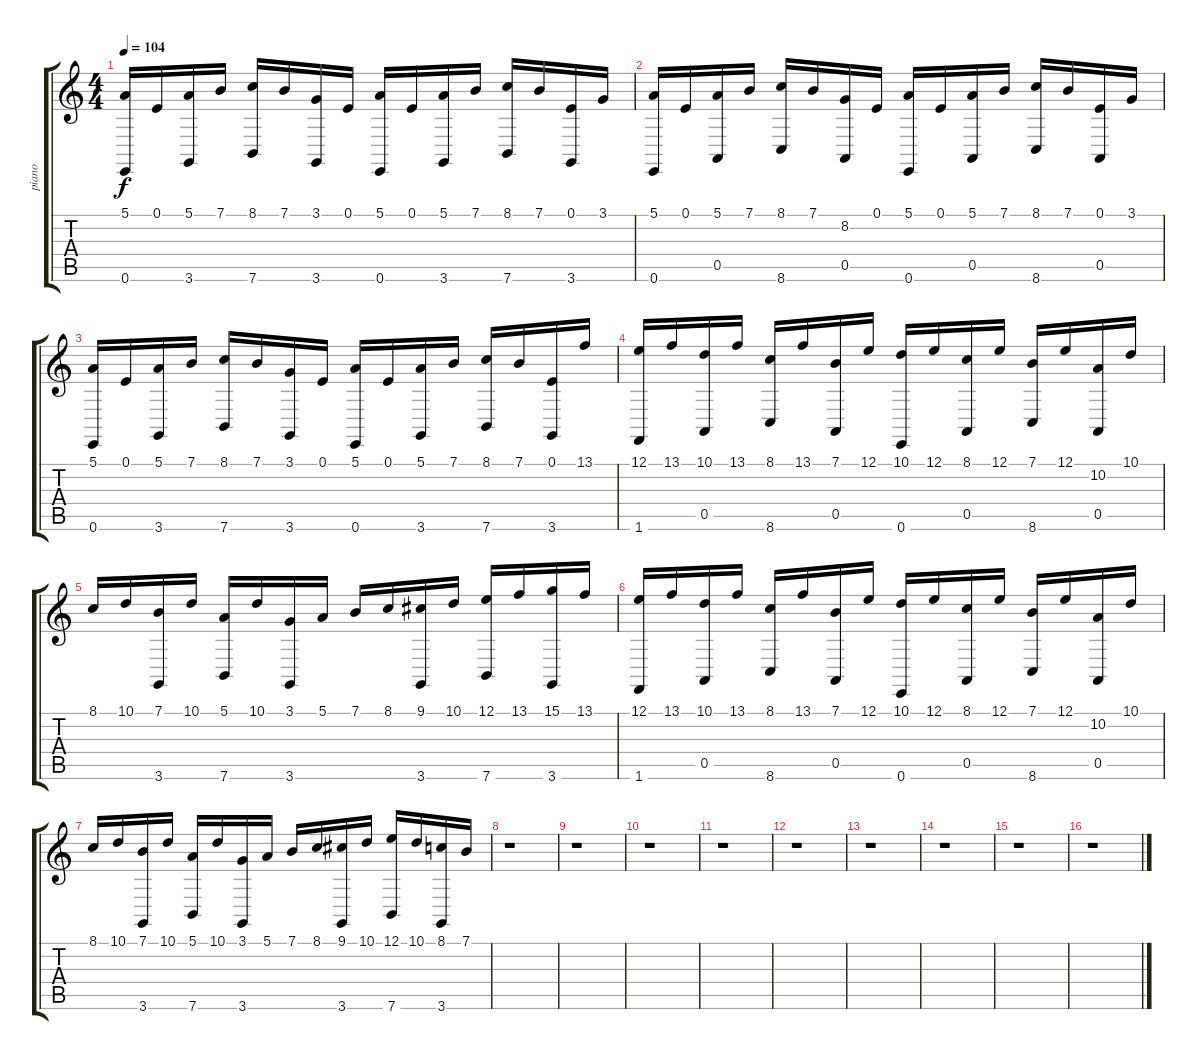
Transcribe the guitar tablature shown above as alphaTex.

\track ("piano" "piano") {instrument acousticgrandpiano}
\staff {score tabs}
\tuning (E4 B3 G3 D3 A2 E2) {hide}
\ts (4 4)
\tempo 104
\clef g2
\ks c
(5.1 0.6).16{dy f} 0.1.16 (5.1 3.6).16 7.1.16 (8.1 7.6).16 7.1.16 (3.1 3.6).16 0.1.16 (5.1 0.6).16 0.1.16 (5.1 3.6).16 7.1.16 (8.1 7.6).16 7.1.16 (0.1 3.6).16 3.1.16 |
(5.1 0.6).16 0.1.16 (5.1 0.5).16 7.1.16 (8.1 8.6).16 7.1.16 (8.2 0.5).16 0.1.16 (5.1 0.6).16 0.1.16 (5.1 0.5).16 7.1.16 (8.1 8.6).16 7.1.16 (0.1 0.5).16 3.1.16 |
(5.1 0.6).16 0.1.16 (5.1 3.6).16 7.1.16 (8.1 7.6).16 7.1.16 (3.1 3.6).16 0.1.16 (5.1 0.6).16 0.1.16 (5.1 3.6).16 7.1.16 (8.1 7.6).16 7.1.16 (0.1 3.6).16 13.1.16 |
(12.1 1.6).16 13.1.16 (10.1 0.5).16 13.1.16 (8.1 8.6).16 13.1.16 (7.1 0.5).16 12.1.16 (10.1 0.6).16 12.1.16 (8.1 0.5).16 12.1.16 (7.1 8.6).16 12.1.16 (10.2 0.5).16 10.1.16 |
8.1.16 10.1.16 (7.1 3.6).16 10.1.16 (5.1 7.6).16 10.1.16 (3.1 3.6).16 5.1.16 7.1.16 8.1.16 (9.1 3.6).16 10.1.16 (12.1 7.6).16 13.1.16 (15.1 3.6).16 13.1.16 |
(12.1 1.6).16 13.1.16 (10.1 0.5).16 13.1.16 (8.1 8.6).16 13.1.16 (7.1 0.5).16 12.1.16 (10.1 0.6).16 12.1.16 (8.1 0.5).16 12.1.16 (7.1 8.6).16 12.1.16 (10.2 0.5).16 10.1.16 |
8.1.16 10.1.16 (7.1 3.6).16 10.1.16 (5.1 7.6).16 10.1.16 (3.1 3.6).16 5.1.16 7.1.16 8.1.16 (9.1 3.6).16 10.1.16 (12.1 7.6).16 10.1.16 (8.1 3.6).16 7.1.16 |
r.1 |
r.1 |
r.1 |
r.1 |
r.1 |
r.1 |
r.1 |
r.1 |
r.1
